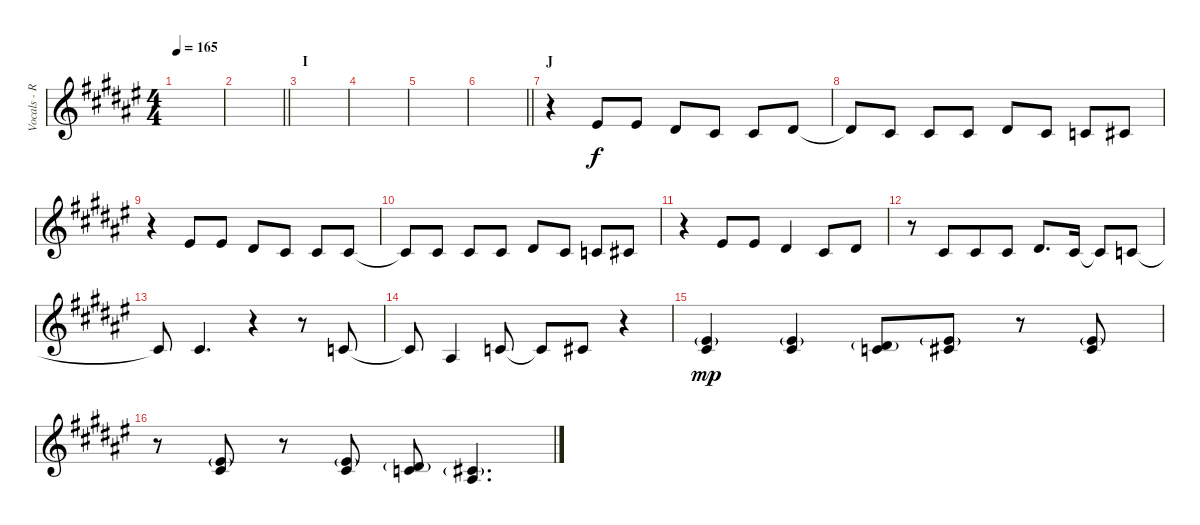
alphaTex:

\track ("Vocals - Ruki" "Vocals - R") {instrument lead6voice}
\staff {score}
\tuning (B3 Gb3 D3 A2 E2 B1) {hide}
\ts (4 4)
\tempo 165
\clef g2
\ks f#
|
\barLineRight lightlight
|
\section ("" "I")
|
|
|
\barLineRight lightlight
|
\section ("" "J")
r.4 6.1.8 6.1.8 4.1.8 2.1.8 2.1.8 4.1.8 |
4.1{t}.8 2.1.8 2.1.8 2.1.8 4.1.8 2.1.8 1.1.8 2.1.8 |
r.4 6.1.8 6.1.8 4.1.8 2.1.8 2.1.8 2.1.8 |
2.1{t}.8 2.1.8 2.1.8 2.1.8 4.1.8 2.1.8 1.1.8 2.1.8 |
r.4 6.1.8 6.1.8 4.1.4 2.1.8 4.1.8 |
r.8 2.1.8{beam merge} 2.1.8 2.1.8 4.1.8{d} 2.1.16 2.1{t}.8 1.1.8 |
1.1{t}.8 2.1.4{d} r.4 r.8 1.1.8 |
1.1{t}.8 4.2.4 1.1.8 1.1{t}.8 2.1.8 r.4 |
(6.1{g} 7.2).4{dy mp} (6.1{g} 7.2).4 (4.1{g} 6.2).8 (6.1{g} 7.2).8 r.8 (6.1{g} 7.2).8 |
r.8 (6.1{g} 7.2).8 r.8 (6.1{g} 7.2).8 (4.1{g} 6.2).8 (2.1{g} 4.2).4{d}
